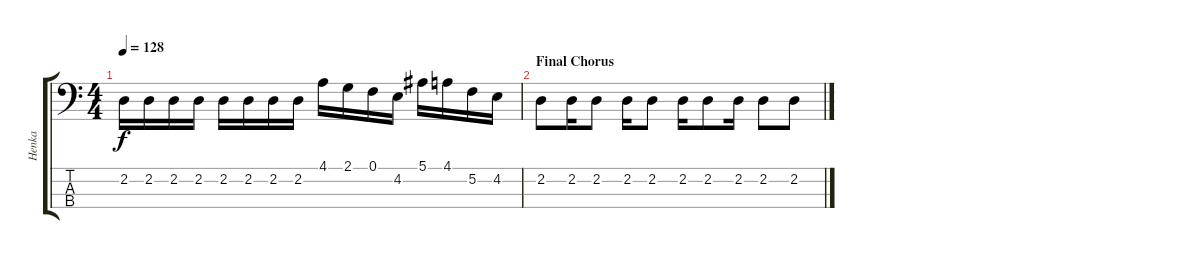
\track ("Henka" "Henka") {instrument electricbassfinger}
\staff {score tabs}
\tuning (F2 C2 G1 D1) {hide}
\ts (4 4)
\tempo 128
\clef f4
\ks c
2.2.16{dy f} 2.2.16 2.2.16 2.2.16 2.2.16 2.2.16 2.2.16 2.2.16 4.1.16 2.1.16 0.1.16 4.2.16 5.1.16 4.1.16 5.2.16 4.2.16 |
\section ("" "Final Chorus")
2.2.8 2.2.16 2.2.8 2.2.16 2.2.8 2.2.16 2.2.8 2.2.16 2.2.8 2.2.8
